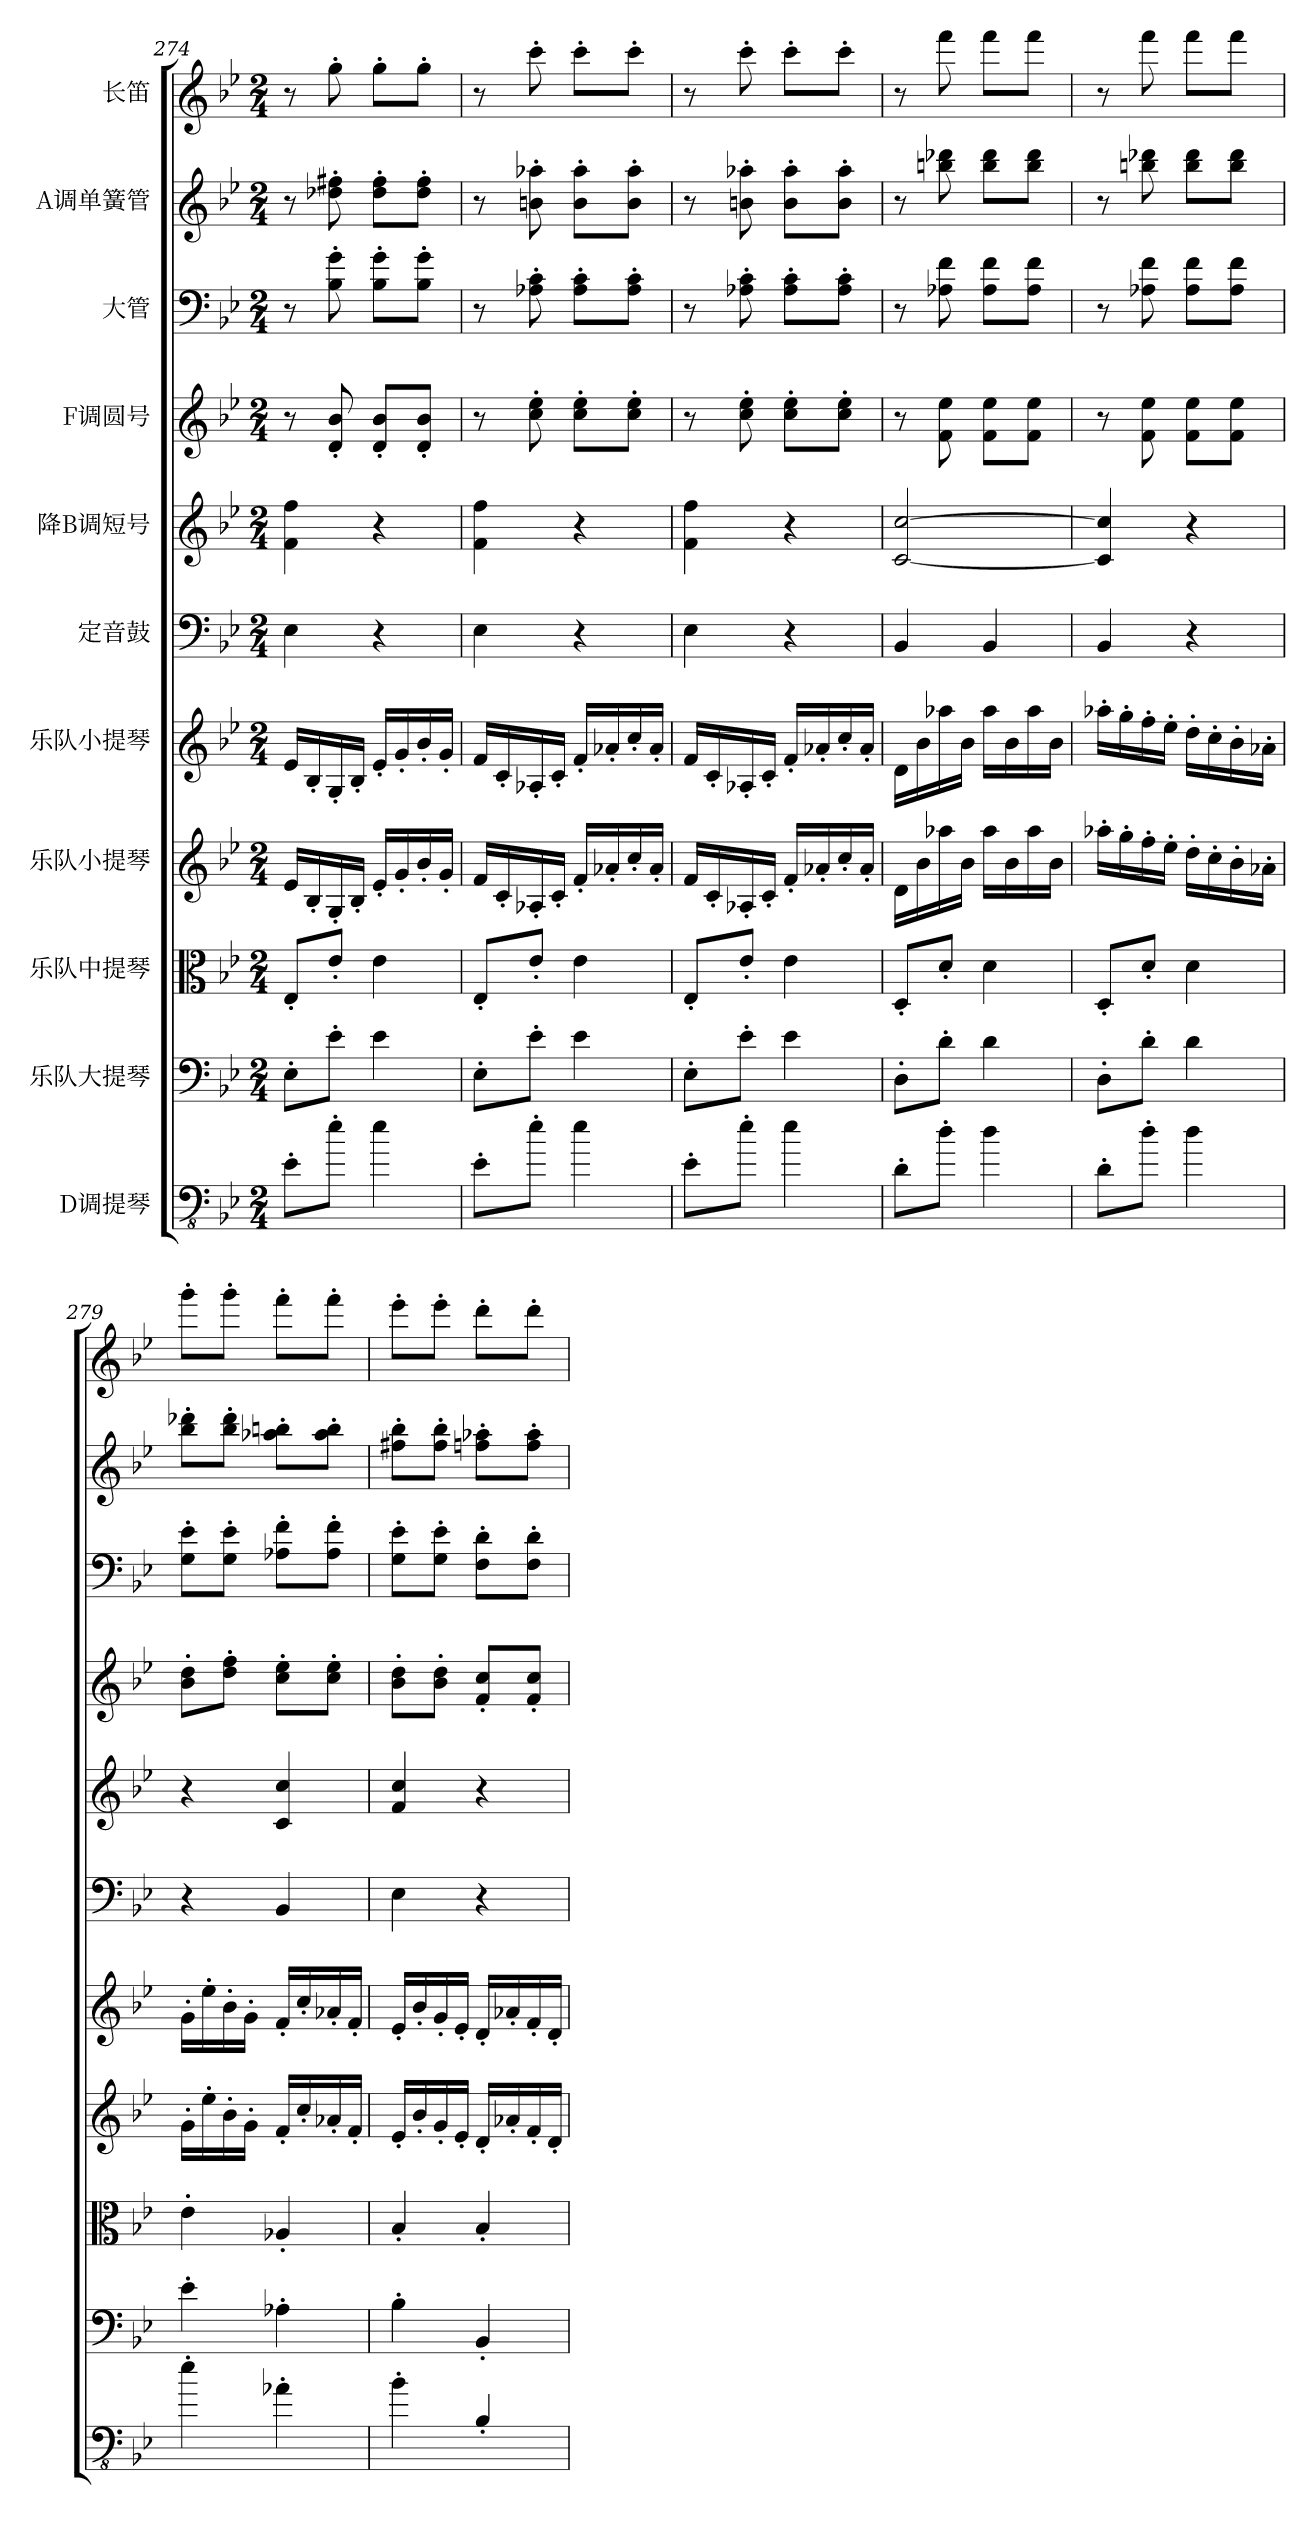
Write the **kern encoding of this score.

**kern	**kern	**kern	**kern	**kern	**kern	**kern	**kern	**kern	**kern	**kern
*part11	*part10	*part9	*part8	*part7	*part6	*part5	*part4	*part3	*part2	*part1
*staff11	*staff10	*staff9	*staff8	*staff7	*staff6	*staff5	*staff4	*staff3	*staff2	*staff1
*I"D调提琴	*I"乐队大提琴	*I"乐队中提琴	*I"乐队小提琴	*I"乐队小提琴	*I"定音鼓	*I"降B调短号	*I"F调圆号	*I"大管	*I"A调单簧管	*I"长笛
!!LO:PB:g=z
*clefFv4	*clefF4	*clefC3	*clefG2	*clefG2	*clefF4	*clefG2	*clefG2	*clefF4	*clefG2	*clefG2
*ITrd7c12	*	*	*	*	*	*ITrd1c2	*ITrd4c7	*	*ITrd2c3	*
*k[b-e-]	*k[b-e-]	*k[b-e-]	*k[b-e-]	*k[b-e-]	*k[b-e-]	*k[b-e-a-d-]	*k[b-e-a-]	*k[b-e-]	*k[f#]	*k[b-e-]
*M2/4	*M2/4	*M2/4	*M2/4	*M2/4	*M2/4	*M2/4	*M2/4	*M2/4	*M2/4	*M2/4
=274	=274	=274	=274	=274	=274	=274	=274	=274	=274	=274
8EE-'\L	8E-'\L	8E-'/L	16e-/LL	16e-/LL	4E-\	4e-\ 4ee-\	8r	8r	8r	8r
.	.	.	16B-'/	16B-'/	.	.	.	.	.	.
8E-'\J	8e-'\J	8e-'/J	16G'/	16G'/	.	.	8G/' 8e-/'	8B-\' 8g\'	8b-X\' 8dd#X\'	8gg'\
.	.	.	16B-'/JJ	16B-'/JJ	.	.	.	.	.	.
4E-\	4e-\	4e-\	16e-'/LL	16e-'/LL	4r	4r	8G/' 8e-/'L	8B-\' 8g\'L	8b-\' 8dd#\'L	8gg'\L
.	.	.	16g'/	16g'/	.	.	.	.	.	.
.	.	.	16b-'/	16b-'/	.	.	8G/' 8e-/'J	8B-\' 8g\'J	8b-\' 8dd#\'J	8gg'\J
.	.	.	16g'/JJ	16g'/JJ	.	.	.	.	.	.
=275	=275	=275	=275	=275	=275	=275	=275	=275	=275	=275
8EE-'\L	8E-'\L	8E-'/L	16f/LL	16f/LL	4E-\	4e-\ 4ee-\	8r	8r	8r	8r
.	.	.	16c'/	16c'/	.	.	.	.	.	.
8E-'\J	8e-'\J	8e-'/J	16A-X'/	16A-X'/	.	.	8f\' 8a-\'	8A-X\' 8c\'	8g#X\' 8ffn\'	8ccc'\
.	.	.	16c'/JJ	16c'/JJ	.	.	.	.	.	.
4E-\	4e-\	4e-\	16f'/LL	16f'/LL	4r	4r	8f\' 8a-\'L	8A-\' 8c\'L	8g#\' 8ff\'L	8ccc'\L
.	.	.	16a-X'/	16a-X'/	.	.	.	.	.	.
.	.	.	16cc'/	16cc'/	.	.	8f\' 8a-\'J	8A-\' 8c\'J	8g#\' 8ff\'J	8ccc'\J
.	.	.	16a-'/JJ	16a-'/JJ	.	.	.	.	.	.
=276	=276	=276	=276	=276	=276	=276	=276	=276	=276	=276
8EE-'\L	8E-'\L	8E-'/L	16f/LL	16f/LL	4E-\	4e-\ 4ee-\	8r	8r	8r	8r
.	.	.	16c'/	16c'/	.	.	.	.	.	.
8E-'\J	8e-'\J	8e-'/J	16A-X'/	16A-X'/	.	.	8f\' 8a-\'	8A-X\' 8c\'	8g#X\' 8ffn\'	8ccc'\
.	.	.	16c'/JJ	16c'/JJ	.	.	.	.	.	.
4E-\	4e-\	4e-\	16f'/LL	16f'/LL	4r	4r	8f\' 8a-\'L	8A-\' 8c\'L	8g#\' 8ff\'L	8ccc'\L
.	.	.	16a-X'/	16a-X'/	.	.	.	.	.	.
.	.	.	16cc'/	16cc'/	.	.	8f\' 8a-\'J	8A-\' 8c\'J	8g#\' 8ff\'J	8ccc'\J
.	.	.	16a-'/JJ	16a-'/JJ	.	.	.	.	.	.
=277	=277	=277	=277	=277	=277	=277	=277	=277	=277	=277
8DD'\L	8D'\L	8D'/L	16d\LL	16d\LL	4BB-/	[2B-/ [2b-/	8r	8r	8r	8r
.	.	.	16b-\	16b-\	.	.	.	.	.	.
8D'\J	8d'\J	8d'/J	16aa-X\	16aa-X\	.	.	8B-\ 8a-\	8A-X\ 8f\	8gg#X\ 8bb-X\	8fff\
.	.	.	16b-\JJ	16b-\JJ	.	.	.	.	.	.
4D\	4d\	4d\	16aa-\LL	16aa-\LL	4BB-/	.	8B-\ 8a-\L	8A-\ 8f\L	8gg#\ 8bb-\L	8fff\L
.	.	.	16b-\	16b-\	.	.	.	.	.	.
.	.	.	16aa-\	16aa-\	.	.	8B-\ 8a-\J	8A-\ 8f\J	8gg#\ 8bb-\J	8fff\J
.	.	.	16b-\JJ	16b-\JJ	.	.	.	.	.	.
!!LO:PB:g=z
=278	=278	=278	=278	=278	=278	=278	=278	=278	=278	=278
8DD'\L	8D'\L	8D'/L	16aa-X'\LL	16aa-X'\LL	4BB-/	4B-/] 4b-/]	8r	8r	8r	8r
.	.	.	16gg'\	16gg'\	.	.	.	.	.	.
8D'\J	8d'\J	8d'/J	16ff'\	16ff'\	.	.	8B-\ 8a-\	8A-X\ 8f\	8gg#X\ 8bb-X\	8fff\
.	.	.	16ee-'\JJ	16ee-'\JJ	.	.	.	.	.	.
4D\	4d\	4d\	16dd'\LL	16dd'\LL	4r	4r	8B-\ 8a-\L	8A-\ 8f\L	8gg#\ 8bb-\L	8fff\L
.	.	.	16cc'\	16cc'\	.	.	.	.	.	.
.	.	.	16b-'\	16b-'\	.	.	8B-\ 8a-\J	8A-\ 8f\J	8gg#\ 8bb-\J	8fff\J
.	.	.	16a-X'\JJ	16a-X'\JJ	.	.	.	.	.	.
=279	=279	=279	=279	=279	=279	=279	=279	=279	=279	=279
4E-'\	4e-'\	4e-'\	16g'\LL	16g'\LL	4r	4r	8e-\' 8g\'L	8G\' 8e-\'L	8gg\' 8bb-X\'L	8ggg'\L
.	.	.	16ee-'\	16ee-'\	.	.	.	.	.	.
.	.	.	16b-'\	16b-'\	.	.	8g\' 8b-\'J	8G\' 8e-\'J	8gg\' 8bb-\'J	8ggg'\J
.	.	.	16g'\JJ	16g'\JJ	.	.	.	.	.	.
4AA-X'\	4A-X'\	4A-X'/	16f'/LL	16f'/LL	4BB-/	4B-/ 4b-/	8f\' 8a-\'L	8A-X\' 8f\'L	8ffn\' 8gg#X\'L	8fff'\L
.	.	.	16cc'/	16cc'/	.	.	.	.	.	.
.	.	.	16a-X'/	16a-X'/	.	.	8f\' 8a-\'J	8A-\' 8f\'J	8ff\' 8gg#\'J	8fff'\J
.	.	.	16f'/JJ	16f'/JJ	.	.	.	.	.	.
=280	=280	=280	=280	=280	=280	=280	=280	=280	=280	=280
4BB-'\	4B-'\	4B-'/	16e-'/LL	16e-'/LL	4E-\	4e-/ 4b-/	8e-\' 8g\'L	8G\' 8e-\'L	8dd#X\' 8gg\'L	8eee-'\L
.	.	.	16b-'/	16b-'/	.	.	.	.	.	.
.	.	.	16g'/	16g'/	.	.	8e-\' 8g\'J	8G\' 8e-\'J	8dd#\' 8gg\'J	8eee-'\J
.	.	.	16e-'/JJ	16e-'/JJ	.	.	.	.	.	.
4BBB-'/	4BB-'/	4B-'/	16d'/LL	16d'/LL	4r	4r	8B-/' 8f/'L	8F\' 8d\'L	8ddn\' 8ffn\'L	8ddd'\L
.	.	.	16a-X'/	16a-X'/	.	.	.	.	.	.
.	.	.	16f'/	16f'/	.	.	8B-/' 8f/'J	8F\' 8d\'J	8dd\' 8ff\'J	8ddd'\J
.	.	.	16d'/JJ	16d'/JJ	.	.	.	.	.	.
=	=	=	=	=	=	=	=	=	=	=
*-	*-	*-	*-	*-	*-	*-	*-	*-	*-	*-
